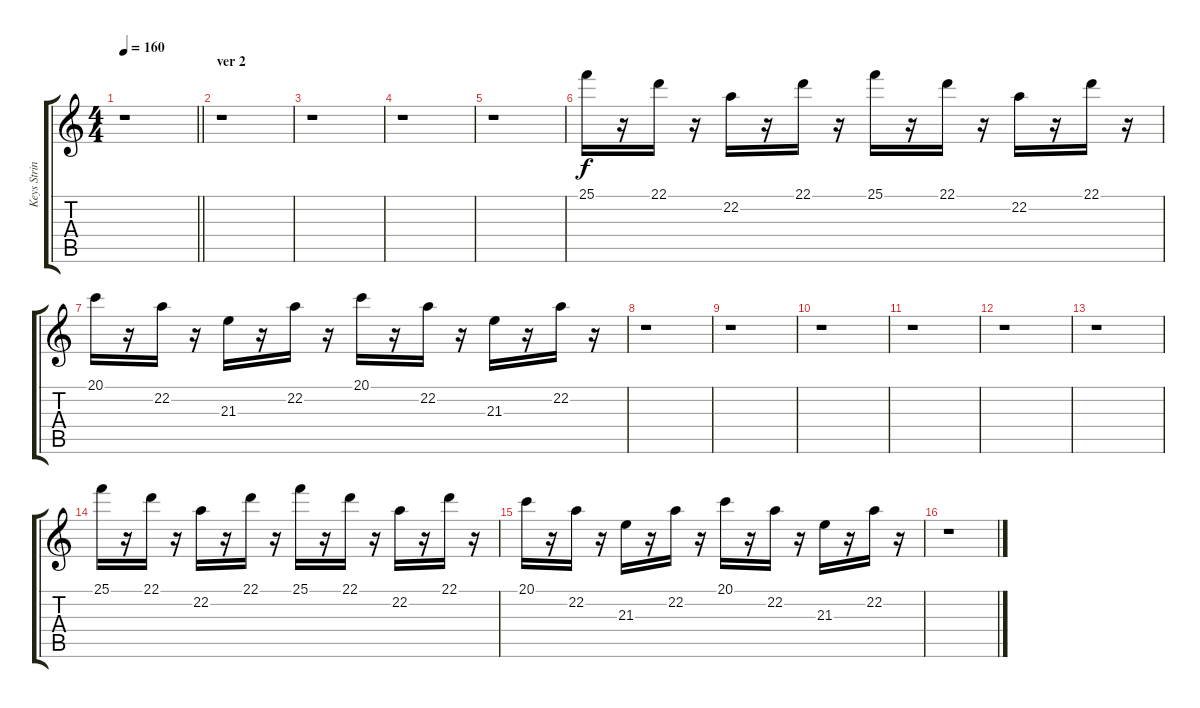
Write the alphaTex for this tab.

\track ("Keys Strings 2" "Keys Strin") {instrument stringensemble1}
\staff {score tabs}
\tuning (E4 B3 G3 D3 A2 E2) {hide}
\ts (4 4)
\tempo 160
\clef g2
\barLineRight lightlight
\ks c
r.1{dy f} |
\section ("" "ver 2")
r.1 |
r.1 |
r.1 |
r.1 |
25.1.16 r.16 22.1.16 r.16 22.2.16 r.16 22.1.16 r.16 25.1.16 r.16 22.1.16 r.16 22.2.16 r.16 22.1.16 r.16 |
20.1.16 r.16 22.2.16 r.16 21.3.16 r.16 22.2.16 r.16 20.1.16 r.16 22.2.16 r.16 21.3.16 r.16 22.2.16 r.16 |
r.1 |
r.1 |
r.1 |
r.1 |
r.1 |
r.1 |
25.1.16 r.16 22.1.16 r.16 22.2.16 r.16 22.1.16 r.16 25.1.16 r.16 22.1.16 r.16 22.2.16 r.16 22.1.16 r.16 |
20.1.16 r.16 22.2.16 r.16 21.3.16 r.16 22.2.16 r.16 20.1.16 r.16 22.2.16 r.16 21.3.16 r.16 22.2.16 r.16 |
r.1
